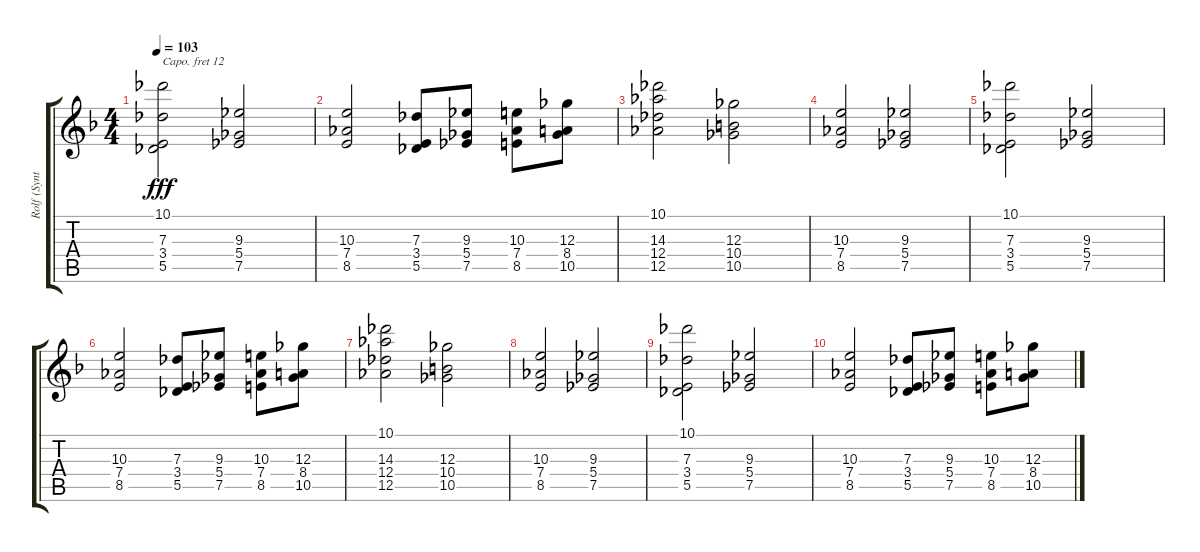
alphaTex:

\track ("Rolf (Synth)" "Rolf (Synt") {instrument stringensemble1}
\staff {score tabs}
\capo 12
\tuning (Eb4 Bb3 Gb3 Db3 Ab2 Db2) {hide}
\ts (4 4)
\tempo 103
\clef g2
\ks f
(10.1 7.3 3.4 5.5).2{dy fff} (9.3 5.4 7.5).2 |
(10.3 7.4 8.5).2 (7.3 3.4 5.5).8 (9.3 5.4 7.5).8 (10.3 7.4 8.5).8 (12.3 8.4 10.5).8 |
(10.1 14.3 12.4 12.5).2 (12.3 10.4 10.5).2 |
(10.3 7.4 8.5).2 (9.3 5.4 7.5).2 |
(10.1 7.3 3.4 5.5).2 (9.3 5.4 7.5).2 |
(10.3 7.4 8.5).2 (7.3 3.4 5.5).8 (9.3 5.4 7.5).8 (10.3 7.4 8.5).8 (12.3 8.4 10.5).8 |
(10.1 14.3 12.4 12.5).2 (12.3 10.4 10.5).2 |
(10.3 7.4 8.5).2 (9.3 5.4 7.5).2 |
(10.1 7.3 3.4 5.5).2 (9.3 5.4 7.5).2 |
(10.3 7.4 8.5).2 (7.3 3.4 5.5).8 (9.3 5.4 7.5).8 (10.3 7.4 8.5).8 (12.3 8.4 10.5).8
